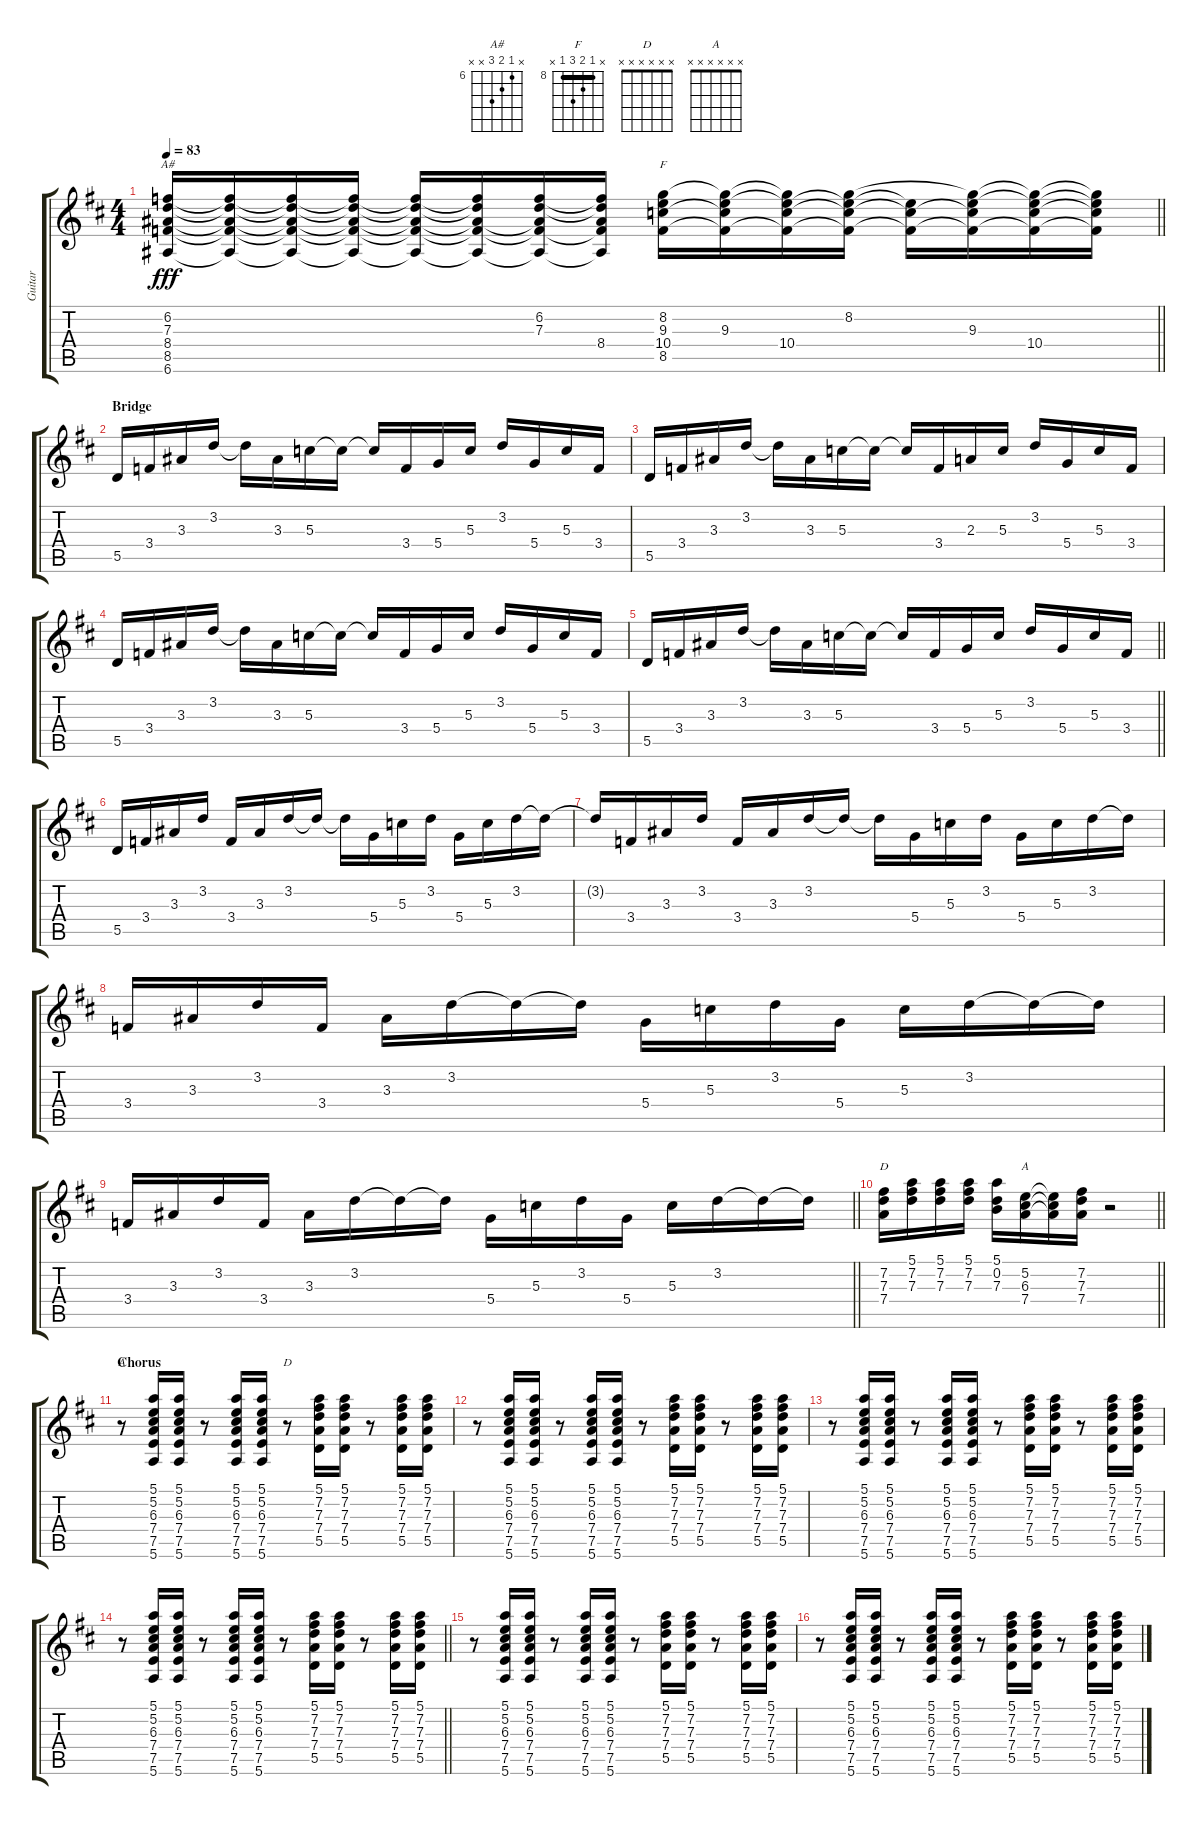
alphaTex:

\track ("Guitar" "Guitar") {instrument electricguitarjazz}
\staff {score tabs}
\tuning (E4 B3 G3 D3 A2 E2) {hide}
\chord ("A#" x 6 7 8 x x) {firstfret 6}
\chord ("F" x 8 9 10 8 x) {firstfret 8 barre 8}
\chord ("D" x 7 7 7 x x) {firstfret 7 barre 7}
\chord ("A" x 5 6 7 x x) {firstfret 5}
\chord ("A" x x x x x x)
\chord ("D" x x x x x x)
\ts (4 4)
\tempo 83
\clef g2
\barLineRight lightlight
\ks d
(6.2 7.3 8.4 8.5 6.6).16{ch "A#" dy fff} (6.2{t} 7.3{t} 8.4{t} 8.5{t} 6.6{t}).16 (6.2{t} 7.3{t} 8.4{t} 8.5{t} 6.6{t}).16 (6.2{t} 7.3{t} 8.4{t} 8.5{t} 6.6{t}).16 (6.2{t} 7.3{t} 8.4{t} 8.5{t} 6.6{t}).16 (6.2{t} 7.3{t} 8.4{t} 8.5{t} 6.6{t}).16 (6.2 7.3 8.4{t} 8.5{t} 6.6{t}).16 (6.2{t} 7.3{t} 8.4 8.5{t} 6.6{t}).16 (8.2 9.3 10.4 8.5).16{ch "F"} (8.2{t} 9.3 10.4{t} 8.5{t}).16 (8.2{t} 9.3{t} 10.4 8.5{t}).16 (8.2 9.3{t} 10.4{t} 8.5{t}).16 (9.3{t} 10.4{t} 8.5{t}).16 (8.2{t} 9.3 10.4{t} 8.5{t}).16 (8.2{t} 9.3{t} 10.4 8.5{t}).16 (8.2{t} 9.3{t} 10.4{t} 8.5{t}).16 |
\section ("" "Bridge")
5.5.16 3.4.16 3.3.16 3.2.16 3.2{t}.16 3.3.16 5.3.16 5.3{t}.16 5.3{t}.16 3.4.16 5.4.16 5.3.16 3.2.16 5.4.16 5.3.16 3.4.16 |
5.5.16 3.4.16 3.3.16 3.2.16 3.2{t}.16 3.3.16 5.3.16 5.3{t}.16 5.3{t}.16 3.4.16 2.3.16 5.3.16 3.2.16 5.4.16 5.3.16 3.4.16 |
5.5.16 3.4.16 3.3.16 3.2.16 3.2{t}.16 3.3.16 5.3.16 5.3{t}.16 5.3{t}.16 3.4.16 5.4.16 5.3.16 3.2.16 5.4.16 5.3.16 3.4.16 |
\barLineRight lightlight
5.5.16 3.4.16 3.3.16 3.2.16 3.2{t}.16 3.3.16 5.3.16 5.3{t}.16 5.3{t}.16 3.4.16 5.4.16 5.3.16 3.2.16 5.4.16 5.3.16 3.4.16 |
5.5.16 3.4.16 3.3.16 3.2.16 3.4.16 3.3.16 3.2.16 3.2{t}.16 3.2{t}.16 5.4.16 5.3.16 3.2.16 5.4.16 5.3.16 3.2.16 3.2{t}.16 |
3.2{t}.16 3.4.16 3.3.16 3.2.16 3.4.16 3.3.16 3.2.16 3.2{t}.16 3.2{t}.16 5.4.16 5.3.16 3.2.16 5.4.16 5.3.16 3.2.16 3.2{t}.16 |
3.4.16 3.3.16 3.2.16 3.4.16 3.3.16 3.2.16 3.2{t}.16 3.2{t}.16 5.4.16 5.3.16 3.2.16 5.4.16 5.3.16 3.2.16 3.2{t}.16 3.2{t}.16 |
\barLineRight lightlight
3.4.16 3.3.16 3.2.16 3.4.16 3.3.16 3.2.16 3.2{t}.16 3.2{t}.16 5.4.16 5.3.16 3.2.16 5.4.16 5.3.16 3.2.16 3.2{t}.16 3.2{t}.16 |
\barLineRight lightlight
(7.2 7.3 7.4).16{ch "D"} (5.1 7.2 7.3).16 (5.1 7.2 7.3).16 (5.1 7.2 7.3).16 (5.1 0.2 7.3).16 (5.2 6.3 7.4).16{ch "A"} (5.2{t} 6.3{t} 7.4{t}).16 (7.2 7.3 7.4).16 r.2 |
\section ("" "Chorus")
r.8{ch "A"} (5.1 5.2 6.3 7.4 7.5 5.6).16 (5.1 5.2 6.3 7.4 7.5 5.6).16 r.8 (5.1 5.2 6.3 7.4 7.5 5.6).16 (5.1 5.2 6.3 7.4 7.5 5.6).16 r.8{ch "D"} (5.1 7.2 7.3 7.4 5.5).16 (5.1 7.2 7.3 7.4 5.5).16 r.8 (5.1 7.2 7.3 7.4 5.5).16 (5.1 7.2 7.3 7.4 5.5).16 |
r.8 (5.1 5.2 6.3 7.4 7.5 5.6).16 (5.1 5.2 6.3 7.4 7.5 5.6).16 r.8 (5.1 5.2 6.3 7.4 7.5 5.6).16 (5.1 5.2 6.3 7.4 7.5 5.6).16 r.8 (5.1 7.2 7.3 7.4 5.5).16 (5.1 7.2 7.3 7.4 5.5).16 r.8 (5.1 7.2 7.3 7.4 5.5).16 (5.1 7.2 7.3 7.4 5.5).16 |
r.8 (5.1 5.2 6.3 7.4 7.5 5.6).16 (5.1 5.2 6.3 7.4 7.5 5.6).16 r.8 (5.1 5.2 6.3 7.4 7.5 5.6).16 (5.1 5.2 6.3 7.4 7.5 5.6).16 r.8 (5.1 7.2 7.3 7.4 5.5).16 (5.1 7.2 7.3 7.4 5.5).16 r.8 (5.1 7.2 7.3 7.4 5.5).16 (5.1 7.2 7.3 7.4 5.5).16 |
\barLineRight lightlight
r.8 (5.1 5.2 6.3 7.4 7.5 5.6).16 (5.1 5.2 6.3 7.4 7.5 5.6).16 r.8 (5.1 5.2 6.3 7.4 7.5 5.6).16 (5.1 5.2 6.3 7.4 7.5 5.6).16 r.8 (5.1 7.2 7.3 7.4 5.5).16 (5.1 7.2 7.3 7.4 5.5).16 r.8 (5.1 7.2 7.3 7.4 5.5).16 (5.1 7.2 7.3 7.4 5.5).16 |
r.8 (5.1 5.2 6.3 7.4 7.5 5.6).16 (5.1 5.2 6.3 7.4 7.5 5.6).16 r.8 (5.1 5.2 6.3 7.4 7.5 5.6).16 (5.1 5.2 6.3 7.4 7.5 5.6).16 r.8 (5.1 7.2 7.3 7.4 5.5).16 (5.1 7.2 7.3 7.4 5.5).16 r.8 (5.1 7.2 7.3 7.4 5.5).16 (5.1 7.2 7.3 7.4 5.5).16 |
r.8 (5.1 5.2 6.3 7.4 7.5 5.6).16 (5.1 5.2 6.3 7.4 7.5 5.6).16 r.8 (5.1 5.2 6.3 7.4 7.5 5.6).16 (5.1 5.2 6.3 7.4 7.5 5.6).16 r.8 (5.1 7.2 7.3 7.4 5.5).16 (5.1 7.2 7.3 7.4 5.5).16 r.8 (5.1 7.2 7.3 7.4 5.5).16 (5.1 7.2 7.3 7.4 5.5).16
